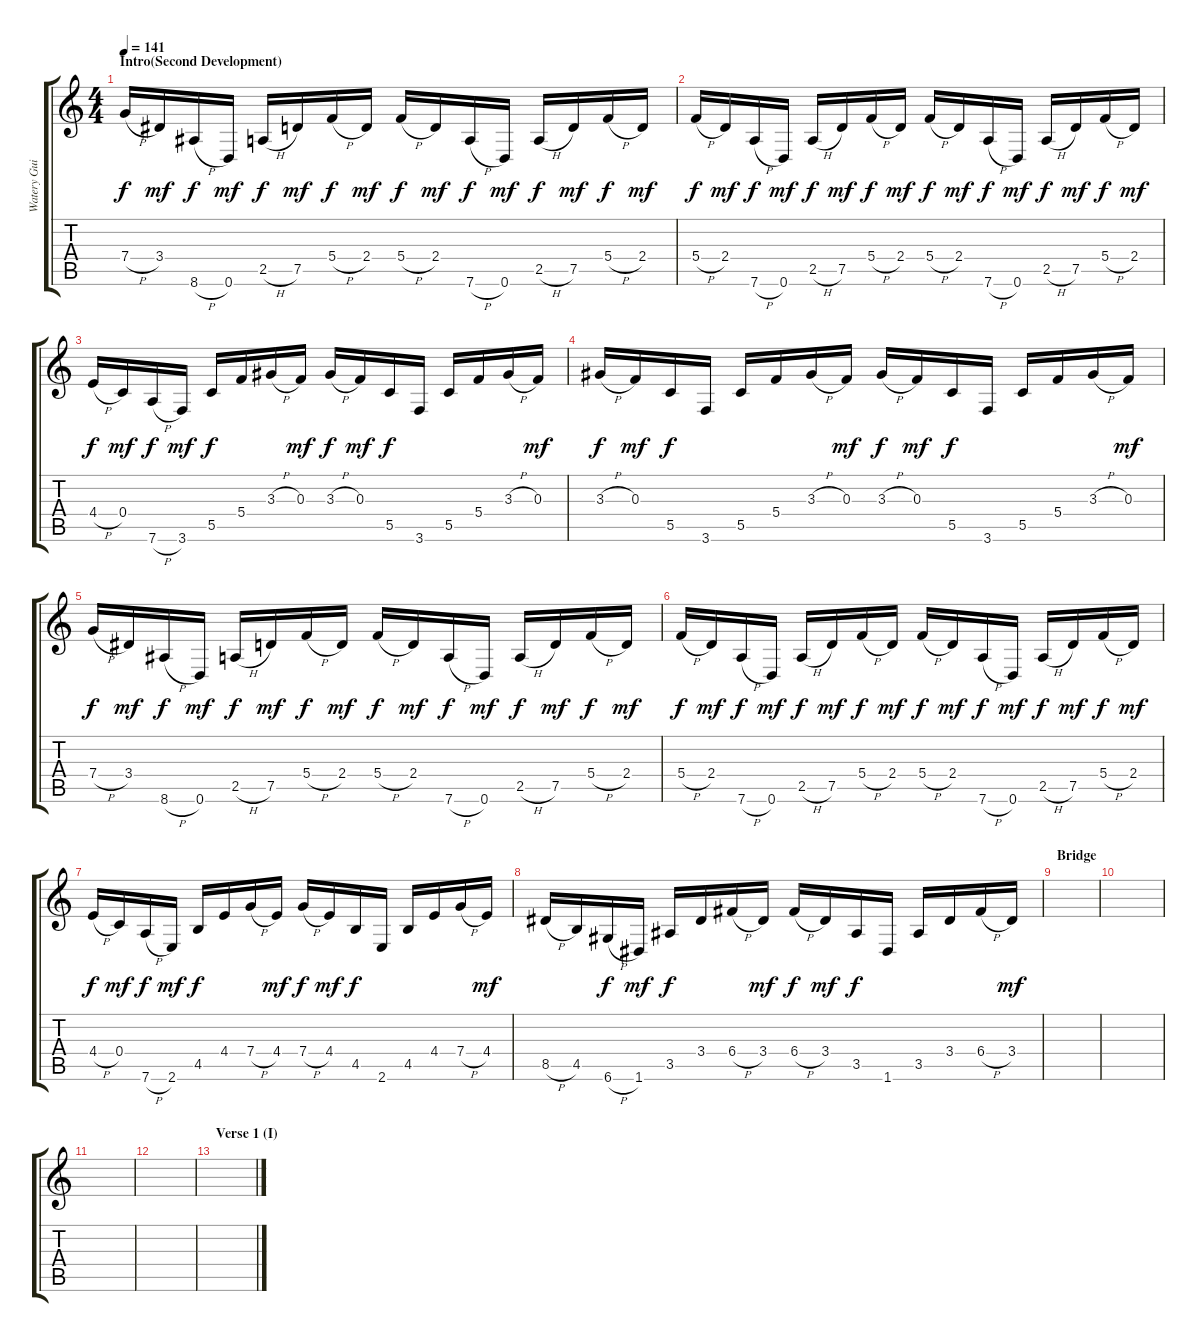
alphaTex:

\track ("Watery Guitar (Modified)" "Watery Gui") {instrument electricguitarjazz}
\staff {score tabs}
\tuning (D4 A3 F3 C3 G2 D2) {hide}
\ts (4 4)
\section ("" "Intro(Second Development)")
\tempo 141
\clef g2
\ks c
7.4{h}.16{dy f} 3.4.16{dy mf} 8.6{h}.16{dy f} 0.6.16{dy mf} 2.5{h}.16{dy f} 7.5.16{dy mf} 5.4{h}.16{dy f} 2.4.16{dy mf} 5.4{h}.16{dy f} 2.4.16{dy mf} 7.6{h}.16{dy f} 0.6.16{dy mf} 2.5{h}.16{dy f} 7.5.16{dy mf} 5.4{h}.16{dy f} 2.4.16{dy mf} |
5.4{h}.16{dy f} 2.4.16{dy mf} 7.6{h}.16{dy f} 0.6.16{dy mf} 2.5{h}.16{dy f} 7.5.16{dy mf} 5.4{h}.16{dy f} 2.4.16{dy mf} 5.4{h}.16{dy f} 2.4.16{dy mf} 7.6{h}.16{dy f} 0.6.16{dy mf} 2.5{h}.16{dy f} 7.5.16{dy mf} 5.4{h}.16{dy f} 2.4.16{dy mf} |
4.4{h}.16{dy f} 0.4.16{dy mf} 7.6{h}.16{dy f} 3.6.16{dy mf} 5.5.16{dy f} 5.4.16 3.3{h}.16 0.3.16{dy mf} 3.3{h}.16{dy f} 0.3.16{dy mf} 5.5.16{dy f} 3.6.16 5.5.16 5.4.16 3.3{h}.16 0.3.16{dy mf} |
3.3{h}.16{dy f} 0.3.16{dy mf} 5.5.16{dy f} 3.6.16 5.5.16 5.4.16 3.3{h}.16 0.3.16{dy mf} 3.3{h}.16{dy f} 0.3.16{dy mf} 5.5.16{dy f} 3.6.16 5.5.16 5.4.16 3.3{h}.16 0.3.16{dy mf} |
7.4{h}.16{dy f} 3.4.16{dy mf} 8.6{h}.16{dy f} 0.6.16{dy mf} 2.5{h}.16{dy f} 7.5.16{dy mf} 5.4{h}.16{dy f} 2.4.16{dy mf} 5.4{h}.16{dy f} 2.4.16{dy mf} 7.6{h}.16{dy f} 0.6.16{dy mf} 2.5{h}.16{dy f} 7.5.16{dy mf} 5.4{h}.16{dy f} 2.4.16{dy mf} |
5.4{h}.16{dy f} 2.4.16{dy mf} 7.6{h}.16{dy f} 0.6.16{dy mf} 2.5{h}.16{dy f} 7.5.16{dy mf} 5.4{h}.16{dy f} 2.4.16{dy mf} 5.4{h}.16{dy f} 2.4.16{dy mf} 7.6{h}.16{dy f} 0.6.16{dy mf} 2.5{h}.16{dy f} 7.5.16{dy mf} 5.4{h}.16{dy f} 2.4.16{dy mf} |
4.4{h}.16{dy f} 0.4.16{dy mf} 7.6{h}.16{dy f} 2.6.16{dy mf} 4.5.16{dy f} 4.4.16 7.4{h}.16 4.4.16{dy mf} 7.4{h}.16{dy f} 4.4.16{dy mf} 4.5.16{dy f} 2.6.16 4.5.16 4.4.16 7.4{h}.16 4.4.16{dy mf} |
8.5{h}.16 4.5.16 6.6{h}.16{dy f} 1.6.16{dy mf} 3.5.16{dy f} 3.4.16 6.4{h}.16 3.4.16{dy mf} 6.4{h}.16{dy f} 3.4.16{dy mf} 3.5.16{dy f} 1.6.16 3.5.16 3.4.16 6.4{h}.16 3.4.16{dy mf} |
\section ("" "Bridge")
|
|
|
|
\section ("" "Verse 1 (I)")
